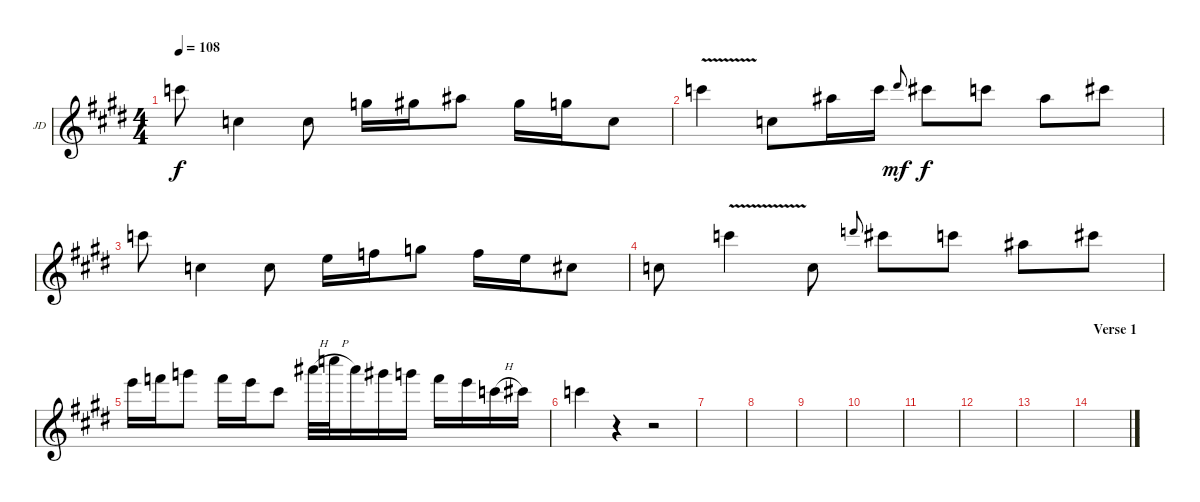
\defaultSystemsLayout 4
\bracketExtendMode groupsimilarinstruments
\firstSystemTrackNameOrientation horizontal
\otherSystemsTrackNameOrientation horizontal
\track ("Jordan Rudess Sitar" "JD") {instrument sitar}
\staff {score}
\tuning (C4 G3 Eb3 Bb2 F2 C2)
\displaytranspose 12
\ts (4 4)
\tempo 108
\clef g2
\ks e
31.5.8{dy f} 24.6.4 24.6.8 26.5.16 27.5.16 29.5.8 27.5.16 26.5.16 24.6.8 |
31.5{v}.4 24.6.8 29.5.16 31.5.16 34.5.8{gr onbeat dy mf} 32.5.8{dy f} 31.5.8 29.5.8 32.5.8 |
31.5.8 24.6.4 24.6.8 28.6.16 29.6.16 31.6.8 29.6.16 28.6.16 25.6.8 |
24.6.8 31.5{v}.4 24.6.8 28.4.8{gr onbeat} 32.5.8 31.5.8 29.5.8 32.5.8 |
30.4.16 31.4.16 33.4.8 31.4.16 30.4.16 32.5.8 31.3{h}.32 33.3{h}.32 31.3.16 34.4.16 33.4.16 31.4.16 35.5.16 31.5{h}.16 32.5.16 |
31.5.4 r.4 r.2 |
|
|
|
|
|
|
|
\section ("" "Verse 1")
